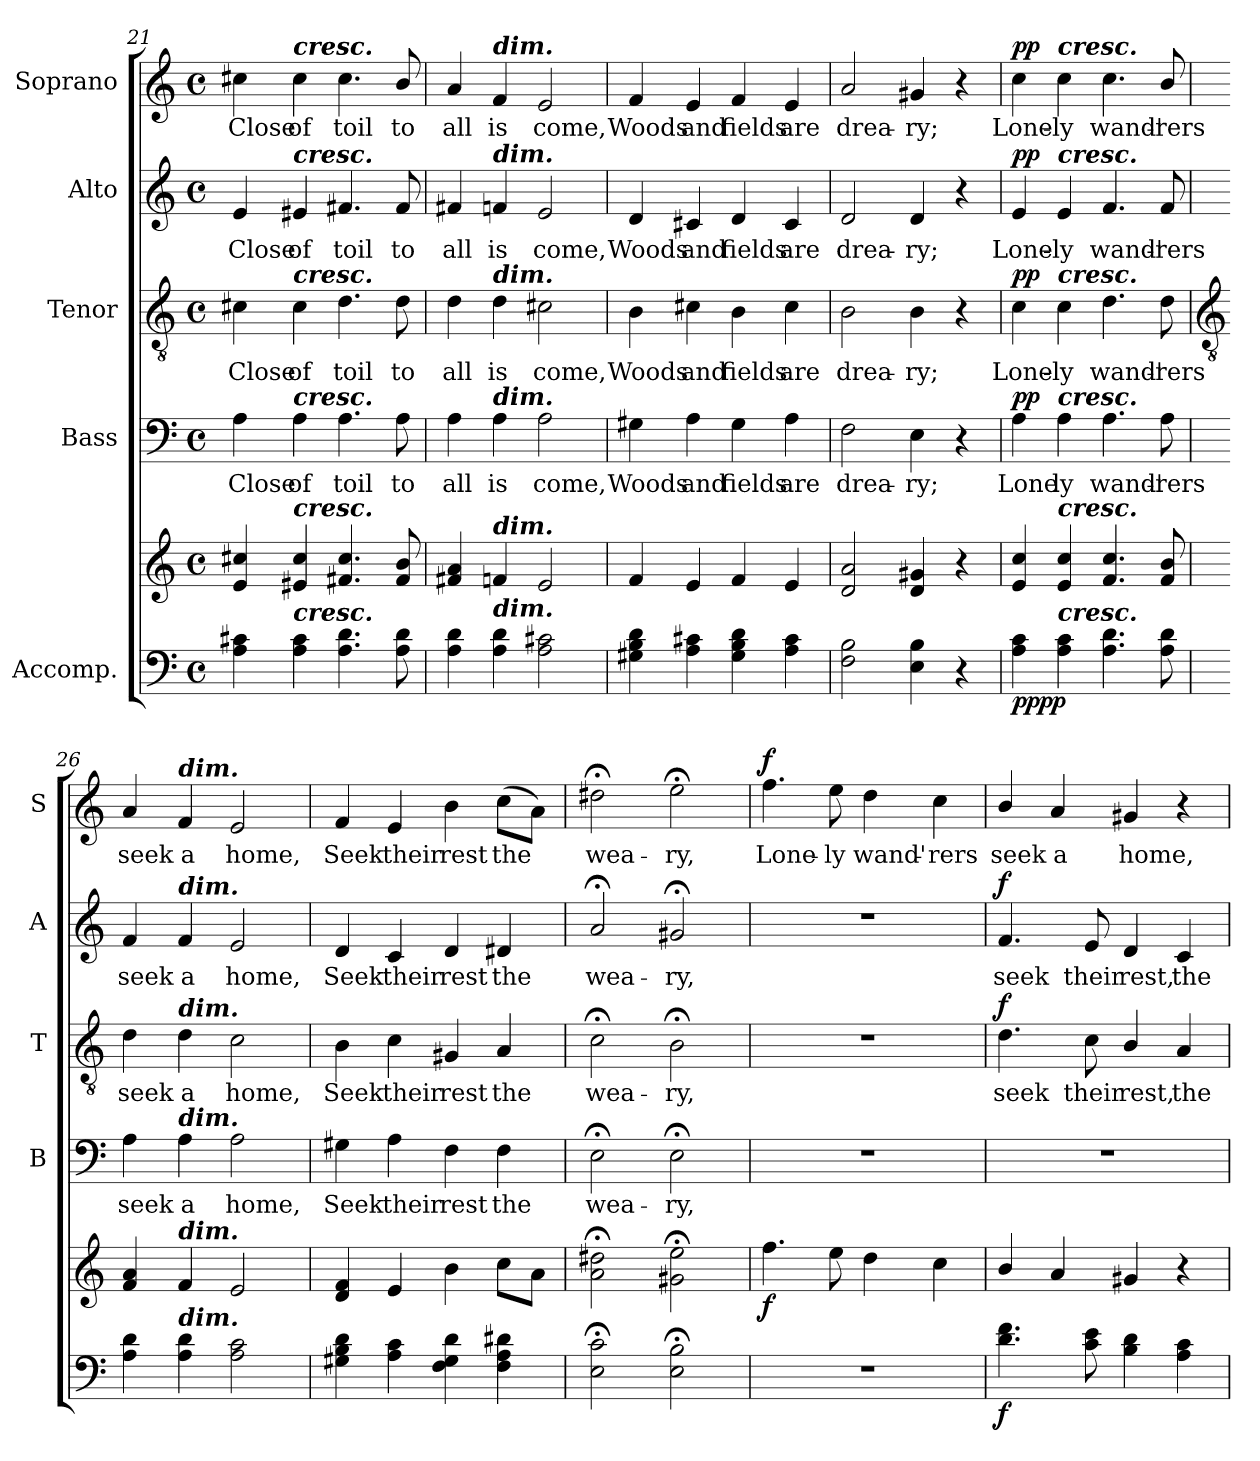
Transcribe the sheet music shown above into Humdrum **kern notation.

**kern	**kern	**dynam	**kern	**text	**dynam	**kern	**text	**dynam	**kern	**text	**dynam	**kern	**text	**dynam
*part5	*part5	*part5	*part4	*part4	*part4	*part3	*part3	*part3	*part2	*part2	*part2	*part1	*part1	*part1
*staff6	*staff5	*staff5/6	*staff4	*staff4	*staff4	*staff3	*staff3	*staff3	*staff2	*staff2	*staff2	*staff1	*staff1	*staff1
*I"Accomp.	*	*	*I"Bass	*	*	*I"Tenor	*	*	*I"Alto	*	*	*I"Soprano	*	*
*	*	*	*I'B	*	*	*I'T	*	*	*I'A	*	*	*I'S	*	*
*clefF4	*clefG2	*	*clefF4	*	*	*clefGv2	*	*	*clefG2	*	*	*clefG2	*	*
*k[]	*k[]	*	*k[]	*	*	*k[]	*	*	*k[]	*	*	*k[]	*	*
*C:	*C:	*	*C:	*	*	*C:	*	*	*C:	*	*	*C:	*	*
*M4/4	*M4/4	*	*M4/4	*	*	*M4/4	*	*	*M4/4	*	*	*M4/4	*	*
*met(c)	*met(c)	*	*met(c)	*	*	*met(c)	*	*	*met(c)	*	*	*met(c)	*	*
=21	=21	=21	=21	=21	=21	=21	=21	=21	=21	=21	=21	=21	=21	=21
!	!	!	!	!LO:LY:b	!	!	!LO:LY:b	!	!	!LO:LY:b	!	!	!LO:LY:b	!
4A 4c#X	4e 4cc#X	.	4A	Close	.	4c#X	Close	.	4e	Close	.	4cc#X	Close	.
!	!	!	!	!	!	!	!	!	!	!	!	!LO:TX:a:Bi:t=cresc.	!	!
!	!	!	!	!	!	!	!	!	!LO:TX:a:Bi:t=cresc.	!	!	!	!	!
!	!	!	!	!	!	!LO:TX:a:Bi:t=cresc.	!	!	!	!	!	!	!	!
!	!	!	!LO:TX:a:Bi:t=cresc.	!	!	!	!	!	!	!	!	!	!	!
!	!LO:TX:a:Bi:t=cresc.	!	!	!	!	!	!	!	!	!	!	!	!	!
!LO:TX:a:Bi:t=cresc.	!	!	!	!	!	!	!	!	!	!	!	!	!	!
!	!	!	!	!LO:LY:b	!	!	!LO:LY:b	!	!	!LO:LY:b	!	!	!LO:LY:b	!
4A 4c#	4e#X 4cc#	.	4A	of	.	4c#	of	.	4e#X	of	.	4cc#	of	.
!	!	!	!	!LO:LY:b	!	!	!LO:LY:b	!	!	!LO:LY:b	!	!	!LO:LY:b	!
4.A 4.d	4.f#X 4.cc#	.	4.A	toil	.	4.d	toil	.	4.f#X	toil	.	4.cc#	toil	.
!	!	!	!	!LO:LY:b	!	!	!LO:LY:b	!	!	!LO:LY:b	!	!	!LO:LY:b	!
8A 8d	8f#/ 8b/	.	8A	to	.	8d	to	.	8f#	to	.	8b/	to	.
=22	=22	=22	=22	=22	=22	=22	=22	=22	=22	=22	=22	=22	=22	=22
!	!	!	!	!LO:LY:b	!	!	!LO:LY:b	!	!	!LO:LY:b	!	!	!LO:LY:b	!
4A 4d	4f#X 4a	.	4A	all	.	4d	all	.	4f#X	all	.	4a	all	.
!	!	!	!	!	!	!	!	!	!	!	!	!LO:TX:a:Bi:t=dim.	!	!
!	!	!	!	!	!	!	!	!	!LO:TX:a:Bi:t=dim.	!	!	!	!	!
!	!	!	!	!	!	!LO:TX:a:Bi:t=dim.	!	!	!	!	!	!	!	!
!	!	!	!LO:TX:a:Bi:t=dim.	!	!	!	!	!	!	!	!	!	!	!
!	!LO:TX:a:Bi:t=dim.	!	!	!	!	!	!	!	!	!	!	!	!	!
!LO:TX:a:Bi:t=dim.	!	!	!	!	!	!	!	!	!	!	!	!	!	!
!	!	!	!	!LO:LY:b	!	!	!LO:LY:b	!	!	!LO:LY:b	!	!	!LO:LY:b	!
4A 4d	4fn	.	4A	is	.	4d	is	.	4fn	is	.	4f	is	.
!	!	!	!	!LO:LY:b	!	!	!LO:LY:b	!	!	!LO:LY:b	!	!	!LO:LY:b	!
2A 2c#X	2e	.	2A	come,	.	2c#X	come,	.	2e	come,	.	2e	come,	.
=23	=23	=23	=23	=23	=23	=23	=23	=23	=23	=23	=23	=23	=23	=23
!	!	!	!	!LO:LY:b	!	!	!LO:LY:b	!	!	!LO:LY:b	!	!	!LO:LY:b	!
4G#X 4B 4d	4f	.	4G#X	Woods	.	4B	Woods	.	4d	Woods	.	4f	Woods	.
!	!	!	!	!LO:LY:b	!	!	!LO:LY:b	!	!	!LO:LY:b	!	!	!LO:LY:b	!
4A 4c#X	4e	.	4A	and	.	4c#X	and	.	4c#X	and	.	4e	and	.
!	!	!	!	!LO:LY:b	!	!	!LO:LY:b	!	!	!LO:LY:b	!	!	!LO:LY:b	!
4G# 4B 4d	4f	.	4G#	fields	.	4B	fields	.	4d	fields	.	4f	fields	.
!	!	!	!	!LO:LY:b	!	!	!LO:LY:b	!	!	!LO:LY:b	!	!	!LO:LY:b	!
4A 4c#	4e	.	4A	are	.	4c#	are	.	4c#	are	.	4e	are	.
=24	=24	=24	=24	=24	=24	=24	=24	=24	=24	=24	=24	=24	=24	=24
!	!	!	!	!LO:LY:b	!	!	!LO:LY:b	!	!	!LO:LY:b	!	!	!LO:LY:b	!
2F 2B	2d 2a	.	2F	drea-	.	2B	drea-	.	2d	drea-	.	2a	drea-	.
!	!	!	!	!LO:LY:b	!	!	!LO:LY:b	!	!	!LO:LY:b	!	!	!LO:LY:b	!
4E 4B	4d 4g#X	.	4E	-ry;	.	4B	-ry;	.	4d	-ry;	.	4g#X	-ry;	.
4r	4r	.	4r	.	.	4r	.	.	4r	.	.	4r	.	.
=25	=25	=25	=25	=25	=25	=25	=25	=25	=25	=25	=25	=25	=25	=25
!	!	!LO:DY:b=2	!	!LO:LY:b	!	!	!LO:LY:b	!	!	!LO:LY:b	!	!	!LO:LY:b	!
!	!	!LO:DY:n=1:b	!	!	!LO:DY:b	!	!	!LO:DY:b	!	!	!LO:DY:b	!	!	!LO:DY:b
4A 4c	4e 4cc	pp pp	4A	Lone	pp	4c	Lone-	pp	4e	Lone-	pp	4cc	Lone-	pp
!	!	!	!	!	!	!	!	!	!	!	!	!LO:TX:a:Bi:t=cresc.	!	!
!	!	!	!	!	!	!	!	!	!LO:TX:a:Bi:t=cresc.	!	!	!	!	!
!	!	!	!	!	!	!LO:TX:a:Bi:t=cresc.	!	!	!	!	!	!	!	!
!	!	!	!LO:TX:a:Bi:t=cresc.	!	!	!	!	!	!	!	!	!	!	!
!	!LO:TX:a:Bi:t=cresc.	!	!	!	!	!	!	!	!	!	!	!	!	!
!LO:TX:a:Bi:t=cresc.	!	!	!	!	!	!	!	!	!	!	!	!	!	!
!	!	!	!	!LO:LY:b	!	!	!LO:LY:b	!	!	!LO:LY:b	!	!	!LO:LY:b	!
4A 4c	4e 4cc	.	4A	ly	.	4c	-ly	.	4e	-ly	.	4cc	-ly	.
!	!	!	!	!LO:LY:b	!	!	!LO:LY:b	!	!	!LO:LY:b	!	!	!LO:LY:b	!
4.A 4.d	4.f 4.cc	.	4.A	wand'-	.	4.d	wand'-	.	4.f	wand'-	.	4.cc	wand'-	.
!	!	!	!	!LO:LY:b	!	!	!LO:LY:b	!	!	!LO:LY:b	!	!	!LO:LY:b	!
8A 8d	8f/ 8b/	.	8A	-rers	.	8d	-rers	.	8f	-rers	.	8b/	-rers	.
!!LO:LB:g=z
=26	=26	=26	=26	=26	=26	=26	=26	=26	=26	=26	=26	=26	=26	=26
*	*	*	*	*	*	*clefGv2	*	*	*	*	*	*	*	*
!	!	!	!	!LO:LY:b	!	!	!LO:LY:b	!	!	!LO:LY:b	!	!	!LO:LY:b	!
4A 4d	4f 4a	.	4A	seek	.	4d	seek	.	4f	seek	.	4a	seek	.
!	!	!	!	!	!	!	!	!	!	!	!	!LO:TX:a:Bi:t=dim.	!	!
!	!	!	!	!	!	!	!	!	!LO:TX:a:Bi:t=dim.	!	!	!	!	!
!	!	!	!	!	!	!LO:TX:a:Bi:t=dim.	!	!	!	!	!	!	!	!
!	!	!	!LO:TX:a:Bi:t=dim.	!	!	!	!	!	!	!	!	!	!	!
!	!LO:TX:a:Bi:t=dim.	!	!	!	!	!	!	!	!	!	!	!	!	!
!LO:TX:a:Bi:t=dim.	!	!	!	!	!	!	!	!	!	!	!	!	!	!
!	!	!	!	!LO:LY:b	!	!	!LO:LY:b	!	!	!LO:LY:b	!	!	!LO:LY:b	!
4A 4d	4f	.	4A	a	.	4d	a	.	4f	a	.	4f	a	.
!	!	!	!	!LO:LY:b	!	!	!LO:LY:b	!	!	!LO:LY:b	!	!	!LO:LY:b	!
2A 2c	2e	.	2A	home,	.	2c	home,	.	2e	home,	.	2e	home,	.
=27	=27	=27	=27	=27	=27	=27	=27	=27	=27	=27	=27	=27	=27	=27
!	!	!	!	!LO:LY:b	!	!	!LO:LY:b	!	!	!LO:LY:b	!	!	!LO:LY:b	!
4G#X 4B 4d	4d 4f	.	4G#X	Seek	.	4B	Seek	.	4d	Seek	.	4f	Seek	.
!	!	!	!	!LO:LY:b	!	!	!LO:LY:b	!	!	!LO:LY:b	!	!	!LO:LY:b	!
4A 4c	4e	.	4A	their	.	4c	their	.	4c	their	.	4e	their	.
!	!	!	!	!LO:LY:b	!	!	!LO:LY:b	!	!	!LO:LY:b	!	!	!LO:LY:b	!
4F 4G# 4d	4b	.	4F	rest	.	4G#X	rest	.	4d	rest	.	4b	rest	.
!	!	!	!	!LO:LY:b	!	!	!LO:LY:b	!	!	!LO:LY:b	!	!	!LO:LY:b	!
4F 4A 4d#X	8ccL	.	4F	the	.	4A	the	.	4d#X	the	.	(>8ccL	the	.
.	8aJ	.	.	.	.	.	.	.	.	.	.	8aJ)	.	.
=28	=28	=28	=28	=28	=28	=28	=28	=28	=28	=28	=28	=28	=28	=28
!	!	!	!	!LO:LY:b	!	!	!LO:LY:b	!	!	!LO:LY:b	!	!	!LO:LY:b	!
2E;< 2c;<	2a;< 2dd#X;<	.	2E;<	wea-	.	2c;<	wea-	.	2a;<	wea-	.	2dd#X;<	wea-	.
!	!	!	!	!LO:LY:b	!	!	!LO:LY:b	!	!	!LO:LY:b	!	!	!LO:LY:b	!
2E;< 2B;<	2g#X;< 2ee;<	.	2E;<	-ry,	.	2B;<	-ry,	.	2g#X;<	-ry,	.	2ee;<	-ry,	.
=29	=29	=29	=29	=29	=29	=29	=29	=29	=29	=29	=29	=29	=29	=29
!	!	!LO:DY:b	!	!	!	!	!	!	!	!	!	!	!LO:LY:b	!LO:DY:b
1r	4.ff	f	1r	.	.	1r	.	.	1r	.	.	4.ff	Lone-	f
!	!	!	!	!	!	!	!	!	!	!	!	!	!LO:LY:b	!
.	8ee	.	.	.	.	.	.	.	.	.	.	8ee	-ly	.
!	!	!	!	!	!	!	!	!	!	!	!	!	!LO:LY:b	!
.	4dd	.	.	.	.	.	.	.	.	.	.	4dd	wand'-	.
!	!	!	!	!	!	!	!	!	!	!	!	!	!LO:LY:b	!
.	4cc	.	.	.	.	.	.	.	.	.	.	4cc	-rers	.
=30	=30	=30	=30	=30	=30	=30	=30	=30	=30	=30	=30	=30	=30	=30
!	!	!LO:DY:b=2	!	!	!	!	!LO:LY:b	!LO:DY:b	!	!LO:LY:b	!LO:DY:b	!	!LO:LY:b	!
4.d 4.f	4b/	f	1r	.	.	4.d	seek	f	4.f	seek	f	4b/	seek	.
!	!	!	!	!	!	!	!	!	!	!	!	!	!LO:LY:b	!
.	4a	.	.	.	.	.	.	.	.	.	.	4a	a	.
!	!	!	!	!	!	!	!LO:LY:b	!	!	!LO:LY:b	!	!	!	!
8c 8e	.	.	.	.	.	8c	their	.	8e	their	.	.	.	.
!	!	!	!	!	!	!	!LO:LY:b	!	!	!LO:LY:b	!	!	!LO:LY:b	!
4B 4d	4g#X	.	.	.	.	4B/	rest,	.	4d	rest,	.	4g#X	home,	.
!	!	!	!	!	!	!	!LO:LY:b	!	!	!LO:LY:b	!	!	!	!
4A 4c	4r	.	.	.	.	4A	the	.	4c	the	.	4r	.	.
=	=	=	=	=	=	=	=	=	=	=	=	=	=	=
*-	*-	*-	*-	*-	*-	*-	*-	*-	*-	*-	*-	*-	*-	*-
